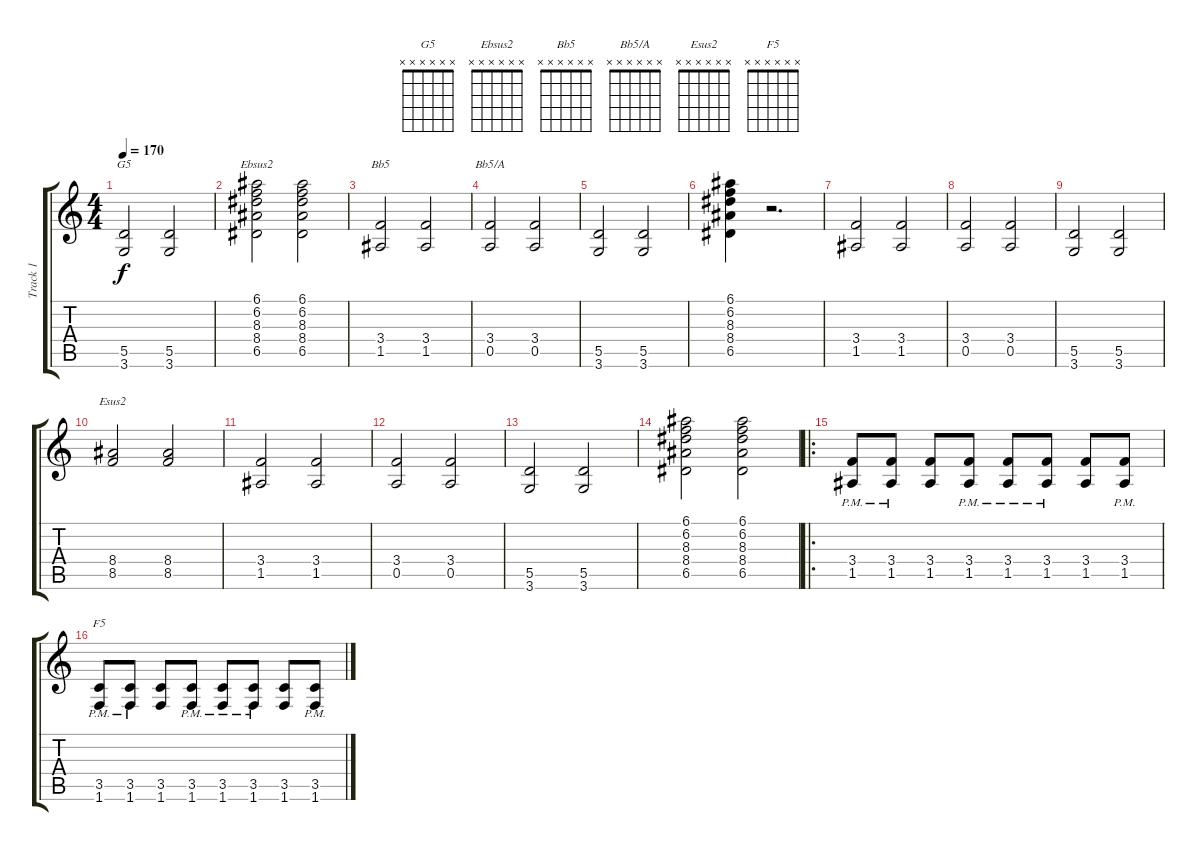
\track ("Track 1" "Track 1") {instrument electricguitarclean}
\staff {score tabs}
\tuning (E4 B3 G3 D3 A2 E2) {hide}
\chord ("G5" x x x x x x)
\chord ("Ebsus2" x x x x x x)
\chord ("Bb5" x x x x x x)
\chord ("Bb5/A" x x x x x x)
\chord ("Esus2" x x x x x x)
\chord ("F5" x x x x x x)
\ts (4 4)
\tempo 170
\clef g2
\ks c
(5.5 3.6).2{ch "G5" dy f} (5.5 3.6).2 |
(6.1 6.2 8.3 8.4 6.5).2{ch "Ebsus2"} (6.1 6.2 8.3 8.4 6.5).2 |
(3.4 1.5).2{ch "Bb5"} (3.4 1.5).2 |
(3.4 0.5).2{ch "Bb5/A"} (3.4 0.5).2 |
(5.5 3.6).2 (5.5 3.6).2 |
(6.1 6.2 8.3 8.4 6.5).4 r.2{d} |
(3.4 1.5).2 (3.4 1.5).2 |
(3.4 0.5).2 (3.4 0.5).2 |
(5.5 3.6).2 (5.5 3.6).2 |
(8.4 8.5).2{ch "Esus2"} (8.4 8.5).2 |
(3.4 1.5).2 (3.4 1.5).2 |
(3.4 0.5).2 (3.4 0.5).2 |
(5.5 3.6).2 (5.5 3.6).2 |
(6.1 6.2 8.3 8.4 6.5).2 (6.1 6.2 8.3 8.4 6.5).2 |
\ro
(3.4{pm} 1.5{pm}).8 (3.4{pm} 1.5{pm}).8 (3.4 1.5).8 (3.4{pm} 1.5{pm}).8 (3.4{pm} 1.5{pm}).8 (3.4{pm} 1.5{pm}).8 (3.4 1.5).8 (3.4{pm} 1.5{pm}).8 |
(3.5{pm} 1.6{pm}).8{ch "F5"} (3.5{pm} 1.6{pm}).8 (3.5 1.6).8 (3.5{pm} 1.6{pm}).8 (3.5{pm} 1.6{pm}).8 (3.5{pm} 1.6{pm}).8 (3.5 1.6).8 (3.5{pm} 1.6{pm}).8
